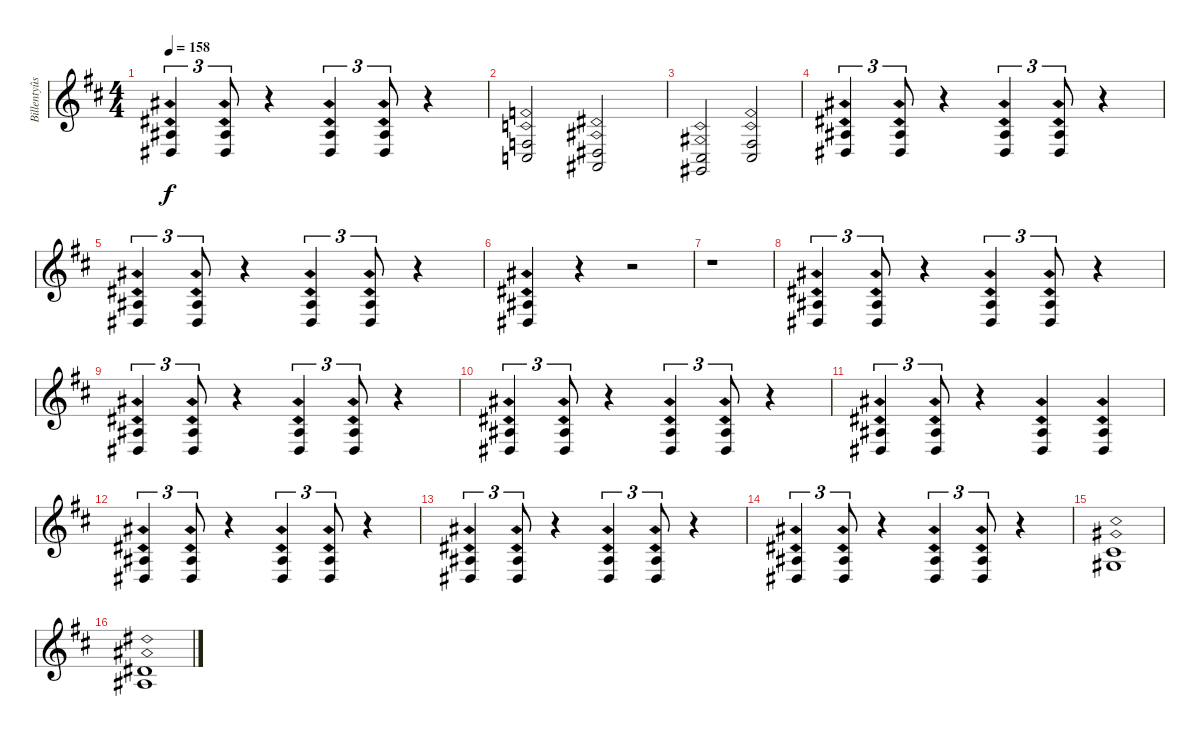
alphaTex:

\track ("Billentyûs (Mats Olausson)" "Billentyûs") {instrument rockorgan}
\staff {score}
\tuning (E4 B3 G3 D3 A2 E2) {hide}
\ts (4 4)
\tempo 158
\clef g2
\ks d
(3.3{ph 12} 1.4{ph 12}).4{tu (3 2) dy f} (3.3{ph 12} 1.4{ph 12}).8{tu (3 2)} r.4 (3.3{ph 12} 1.4{ph 12}).4{tu (3 2)} (3.3{ph 12} 1.4{ph 12}).8{tu (3 2)} r.4 |
(3.4{ph 12} 3.5{ph 12}).2 (1.4{ph 12} 1.5{ph 12}).2 |
(4.5{ph 12} 4.6{ph 12}).2 (4.4{ph 12} 4.5{ph 12}).2 |
(3.3{ph 12} 1.4{ph 12}).4{tu (3 2)} (3.3{ph 12} 1.4{ph 12}).8{tu (3 2)} r.4 (3.3{ph 12} 1.4{ph 12}).4{tu (3 2)} (3.3{ph 12} 1.4{ph 12}).8{tu (3 2)} r.4 |
(3.3{ph 12} 1.4{ph 12}).4{tu (3 2)} (3.3{ph 12} 1.4{ph 12}).8{tu (3 2)} r.4 (3.3{ph 12} 1.4{ph 12}).4{tu (3 2)} (3.3{ph 12} 1.4{ph 12}).8{tu (3 2)} r.4 |
(3.3{ph 12} 1.4{ph 12}).4 r.4 r.2 |
r.1 |
(3.3{ph 12} 1.4{ph 12}).4{tu (3 2)} (3.3{ph 12} 1.4{ph 12}).8{tu (3 2)} r.4 (3.3{ph 12} 1.4{ph 12}).4{tu (3 2)} (3.3{ph 12} 1.4{ph 12}).8{tu (3 2)} r.4 |
(3.3{ph 12} 1.4{ph 12}).4{tu (3 2)} (3.3{ph 12} 1.4{ph 12}).8{tu (3 2)} r.4 (3.3{ph 12} 1.4{ph 12}).4{tu (3 2)} (3.3{ph 12} 1.4{ph 12}).8{tu (3 2)} r.4 |
(3.3{ph 12} 1.4{ph 12}).4{tu (3 2)} (3.3{ph 12} 1.4{ph 12}).8{tu (3 2)} r.4 (3.3{ph 12} 1.4{ph 12}).4{tu (3 2)} (3.3{ph 12} 1.4{ph 12}).8{tu (3 2)} r.4 |
(3.3{ph 12} 1.4{ph 12}).4{tu (3 2)} (3.3{ph 12} 1.4{ph 12}).8{tu (3 2)} r.4 (3.3{ph 12} 1.4{ph 12}).4 (3.3{ph 12} 1.4{ph 12}).4 |
(3.3{ph 12} 1.4{ph 12}).4{tu (3 2)} (3.3{ph 12} 1.4{ph 12}).8{tu (3 2)} r.4 (3.3{ph 12} 1.4{ph 12}).4{tu (3 2)} (3.3{ph 12} 1.4{ph 12}).8{tu (3 2)} r.4 |
(3.3{ph 12} 1.4{ph 12}).4{tu (3 2)} (3.3{ph 12} 1.4{ph 12}).8{tu (3 2)} r.4 (3.3{ph 12} 1.4{ph 12}).4{tu (3 2)} (3.3{ph 12} 1.4{ph 12}).8{tu (3 2)} r.4 |
(3.3{ph 12} 1.4{ph 12}).4{tu (3 2)} (3.3{ph 12} 1.4{ph 12}).8{tu (3 2)} r.4 (3.3{ph 12} 1.4{ph 12}).4{tu (3 2)} (3.3{ph 12} 1.4{ph 12}).8{tu (3 2)} r.4 |
(2.2{ph 12} 1.3{ph 12}).1 |
(4.2{ph 12} 3.3{ph 12}).1
